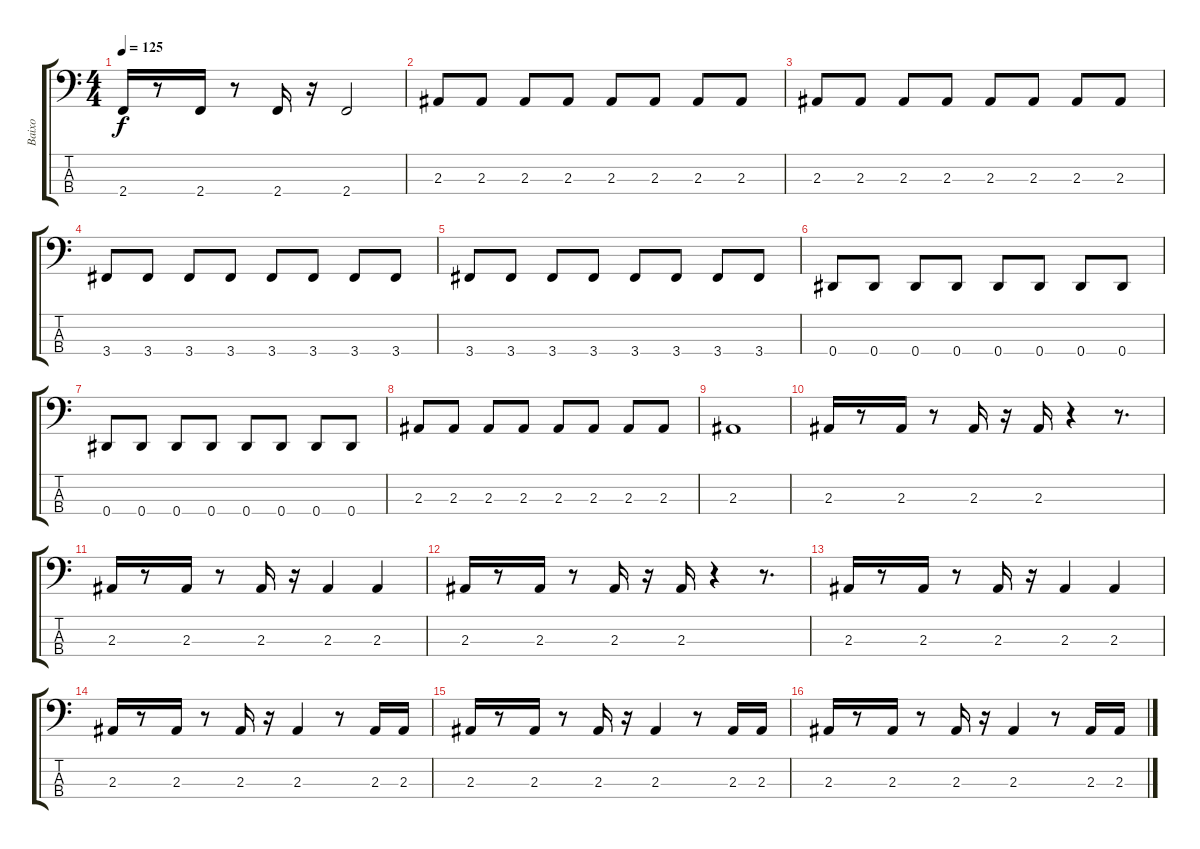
\track ("Baixo" "Baixo") {instrument electricbassfinger}
\staff {score tabs}
\tuning (Gb2 Db2 Ab1 Eb1) {hide}
\ts (4 4)
\tempo 125
\clef f4
\ks c
2.4.16{dy f} r.8 2.4.16 r.8 2.4.16 r.16 2.4.2 |
2.3.8 2.3.8 2.3.8 2.3.8 2.3.8 2.3.8 2.3.8 2.3.8 |
2.3.8 2.3.8 2.3.8 2.3.8 2.3.8 2.3.8 2.3.8 2.3.8 |
3.4.8 3.4.8 3.4.8 3.4.8 3.4.8 3.4.8 3.4.8 3.4.8 |
3.4.8 3.4.8 3.4.8 3.4.8 3.4.8 3.4.8 3.4.8 3.4.8 |
0.4.8 0.4.8 0.4.8 0.4.8 0.4.8 0.4.8 0.4.8 0.4.8 |
0.4.8 0.4.8 0.4.8 0.4.8 0.4.8 0.4.8 0.4.8 0.4.8 |
2.3.8 2.3.8 2.3.8 2.3.8 2.3.8 2.3.8 2.3.8 2.3.8 |
2.3.1 |
2.3.16 r.8 2.3.16 r.8 2.3.16 r.16 2.3.16 r.4 r.8{d} |
2.3.16 r.8 2.3.16 r.8 2.3.16 r.16 2.3.4 2.3.4 |
2.3.16 r.8 2.3.16 r.8 2.3.16 r.16 2.3.16 r.4 r.8{d} |
2.3.16 r.8 2.3.16 r.8 2.3.16 r.16 2.3.4 2.3.4 |
2.3.16 r.8 2.3.16 r.8 2.3.16 r.16 2.3.4 r.8 2.3.16 2.3.16 |
2.3.16 r.8 2.3.16 r.8 2.3.16 r.16 2.3.4 r.8 2.3.16 2.3.16 |
2.3.16 r.8 2.3.16 r.8 2.3.16 r.16 2.3.4 r.8 2.3.16 2.3.16
